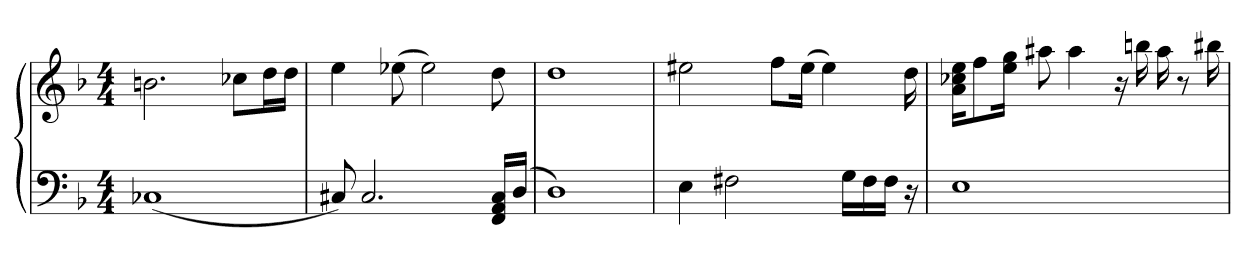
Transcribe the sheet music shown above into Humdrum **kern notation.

**kern	**kern
*part1	*part1
*staff2	*staff1
*clefF4	*clefG2
*k[b-]	*k[b-]
*M4/4	*M4/4
=1	=1
(1C-X	2.bn
.	8cc-X\L
.	16dd\L
.	16dd\JJ
=2	=2
8C#X)	4ee
2.C#	.
.	(8ee-X
.	2ee-)
16FF/ 16AA/ 16C#/LL	8dd
(16D/JJ	.
=3	=3
1D)	1dd
=4	=4
4E	2ee#X
2F#X	.
.	8ff\L
.	(16ee#\Jk
.	4ee#)
16G\LL	.
16F#\	.
16F#\JJ	.
16r	16dd
=5	=5
1E	16a\ 16cc-X\ 16ee\KL
.	8ff\
.	16ee\ 16gg\Jk
.	8aa#X
.	4aa#
.	16r
.	16bbn
.	16aa#
.	8r
.	16bb#X
=	=
*-	*-
